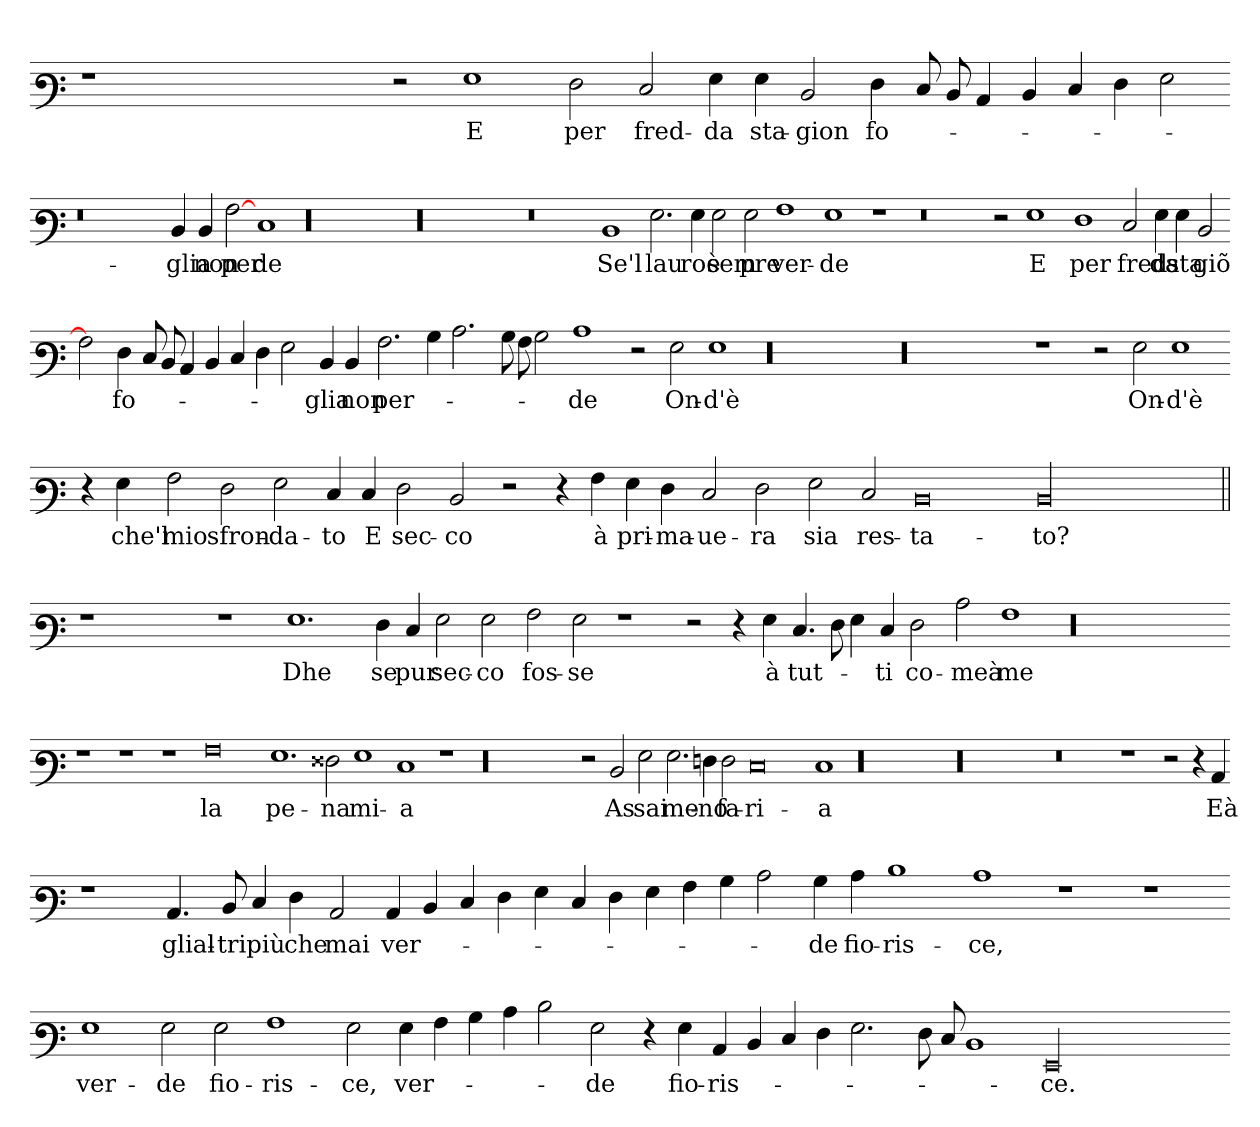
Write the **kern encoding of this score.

**kern	**text
*part1	*part1
*staff1	*staff1
*clefF3	*
*k[]	*
=	=
1r	.
0.ryy	.
2r	.
1G	E
2F	per
2E	fred-
4G	da
4G	sta-
2D	gion
4F	fo-
8E	.
8D	.
4C	.
4D	.
4E	.
4F	.
2G	.
=-	=-
0.r	.
4D	glia
4D	non
[2A	per-
1E	de
00r	.
00r	.
0r	.
1D	Se'l
2.G	lau-
4G	roè
2G	sem-
2G	pre
1A	ver-
1G	de
1r	.
0r	.
2r	.
1G	E
1F	per
2E	fred-
4G	da
4G	sta-
2D	giõ
=-	=-
2A]	.
4F	fo-
8E	.
8D	.
4C	.
4D	.
4E	.
4F	.
2G	.
4D	glia
4D	non
2.A	per-
4B	.
2.c	.
8B	.
8A	.
2B	.
1c	de
2r	.
2G	On-
1G	d'è
00r	.
00r	.
1r	.
2r	.
2G	On-
1G	d'è
=-	=-
4r	.
4G	che'l
2A	mio
2F	sfron-
2G	da-
4E	to
4E	E
2F	sec-
2D	co
2r	.
4r	.
4A	à
4G	pri-
4F	ma-
2E	ue-
2F	ra
2G	sia
2E	res-
0D	ta-
00D/	to?
=||	=||
1r	.
1ryy	.
1r	.
1.G	Dhe
4F	se
4E	pur
2G	sec-
2G	co
2A	fos-
2G	se
1r	.
2r	.
4r	.
4G	à
4.E	tut-
8F	.
4G	.
4E	ti
2F	co-
2c	meà
1A	me
00r	.
=-	=-
1r	.
1r	.
1r	.
0A	la
1.G	pe-
2F##X	na
1G	mi-
1E	a
1r	.
00r	.
2r	.
2D	As-
2G	sai
2.G	me-
4F	no
2F	fa-
0E	ri-
1E	a
00r	.
00r	.
0r	.
1r	.
2r	.
4r	.
4C	Eà
=-	=-
1r	.
4.C	glial-
8D	tri
4E	più
4F	che
2C	mai
4C	ver-
4D	.
4E	.
4F	.
4G	.
4E	.
4F	.
4G	.
4A	.
4B	.
2c	.
4B	de
4c	fio-
1d	ris-
1c	ce,
1r	.
1r	.
=-	=-
1G	ver-
2G	de
2G	fio-
1A	ris-
2G	ce,
4G	ver-
4A	.
4B	.
4c	.
2d	.
2G	de
4r	.
4G	fio-
4C	ris-
4D	.
4E	.
4F	.
2.G	.
8F	.
8E	.
1D	.
00GG/	ce.
=-	=-
*-	*-
